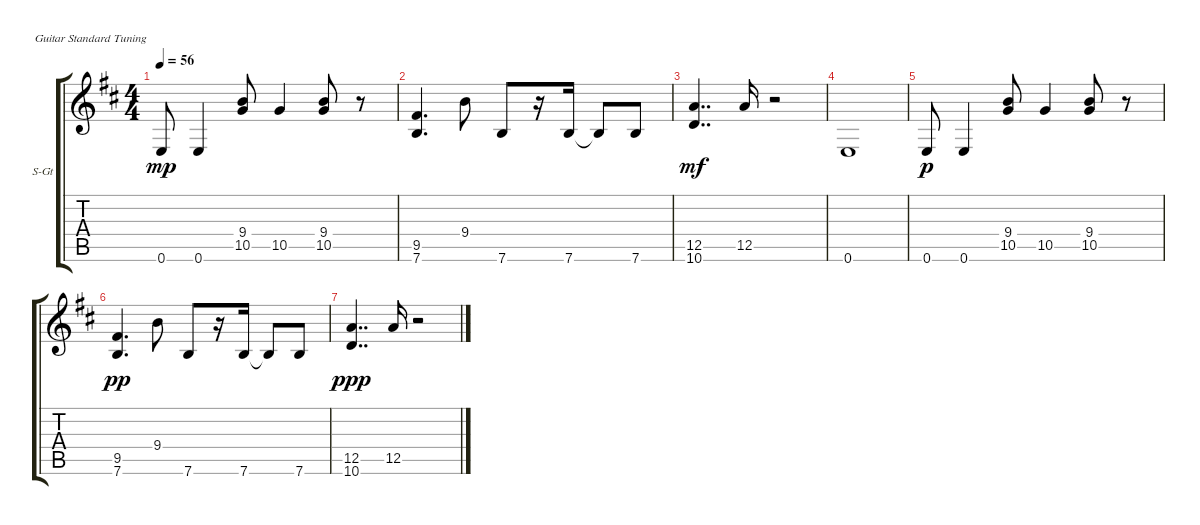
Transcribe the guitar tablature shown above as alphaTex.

\bracketExtendMode groupsimilarinstruments
\firstSystemTrackNameOrientation horizontal
\otherSystemsTrackNameOrientation horizontal
\track ("2 Guitar" "S-Gt") {instrument acousticguitarsteel}
\staff {score tabs}
\tuning (E4 B3 G3 D3 A2 E2)
\ts (4 4)
\tempo 56
\clef g2
\scale
0.936948
\ks d
0.6.8{dy mp} 0.6.4 (10.5 9.4).8 10.5.4 (9.4 10.5).8 r.8 |
\scale
1.06305 (7.6 9.5).4{d} 9.4.8 7.6.8 r.16 7.6.16 7.6{t}.8 7.6.8 |
\scale
0.936948 (10.6 12.5).4{dd dy mf} 12.5.16 r.2 |
\scale
1.06305 0.6.1 |
\scale
0.936948 0.6.8{dy p} 0.6.4 (10.5 9.4).8 10.5.4 (9.4 10.5).8 r.8 |
\scale
1.06305 (7.6 9.5).4{d dy pp} 9.4.8 7.6.8 r.16 7.6.16 7.6{t}.8 7.6.8 |
\scale
0.936948 (10.6 12.5).4{dd dy ppp} 12.5.16 r.2
